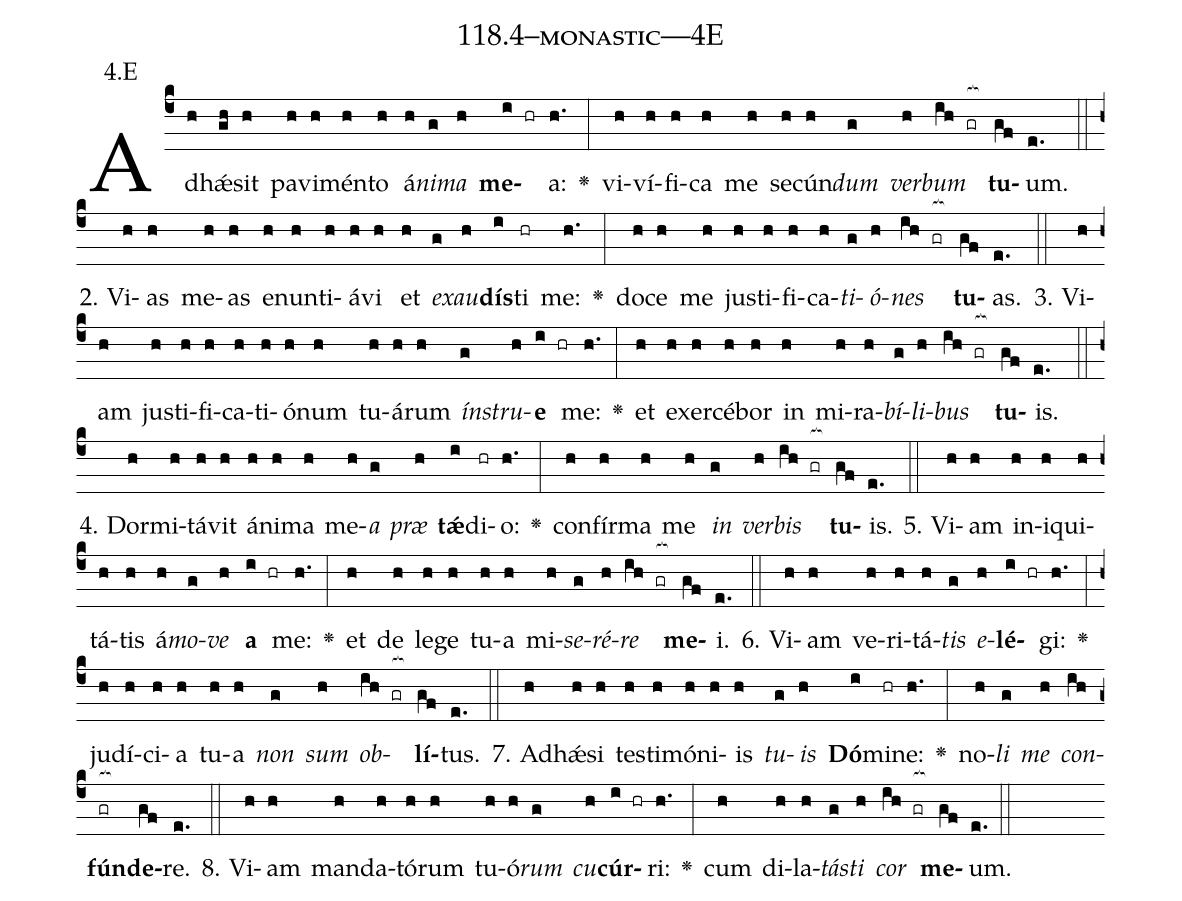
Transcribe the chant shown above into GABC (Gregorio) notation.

name: 118.4--monastic---4E;
annotation: 4.E;
%%
(c4)Ad(h)hǽ(gh)sit(h) pa(h)vi(h)mén(h)to(h) á(h)<i>ni</i>(g)<i>ma</i>(h) <b>me</b>(i hr)a:(h.) <v>\greheightstar</v>(:) vi(h)ví(h)fi(h)ca(h) me(h) se(h)cún(h)<i>dum</i>(g) <i>ver</i>(h)<i>bum</i>(ih gr[ocb:1{]) <b>tu</b>(gf[ocb:0}])um.(e.) (::)
2. Vi(h)as(h) me(h)as(h) e(h)nun(h)ti(h)á(h)vi(h) et(h) <i>ex</i>(g)<i>au</i>(h)<b>dís</b>(i)ti(hr) me:(h.) <v>\greheightstar</v>(:) do(h)ce(h) me(h) jus(h)ti(h)fi(h)ca(h)<i>ti</i>(g)<i>ó</i>(h)<i>nes</i>(ih gr[ocb:1{]) <b>tu</b>(gf[ocb:0}])as.(e.) (::)
3. Vi(h)am(h) jus(h)ti(h)fi(h)ca(h)ti(h)ó(h)num(h) tu(h)á(h)rum(h) <i>ín</i>(g)<i>stru</i>(h)<b>e</b>(i hr) me:(h.) <v>\greheightstar</v>(:) et(h) ex(h)er(h)cé(h)bor(h) in(h) mi(h)ra(h)<i>bí</i>(g)<i>li</i>(h)<i>bus</i>(ih gr[ocb:1{]) <b>tu</b>(gf[ocb:0}])is.(e.) (::)
4. Dor(h)mi(h)tá(h)vit(h) á(h)ni(h)ma(h) me(h)<i>a</i>(g) <i>præ</i>(h) <b>tǽ</b>(i)di(hr)o:(h.) <v>\greheightstar</v>(:) con(h)fír(h)ma(h) me(h) <i>in</i>(g) <i>ver</i>(h)<i>bis</i>(ih gr[ocb:1{]) <b>tu</b>(gf[ocb:0}])is.(e.) (::)
5. Vi(h)am(h) in(h)i(h)qui(h)tá(h)tis(h) á(h)<i>mo</i>(g)<i>ve</i>(h) <b>a</b>(i hr) me:(h.) <v>\greheightstar</v>(:) et(h) de(h) le(h)ge(h) tu(h)a(h) mi(h)<i>se</i>(g)<i>ré</i>(h)<i>re</i>(ih gr[ocb:1{]) <b>me</b>(gf[ocb:0}])i.(e.) (::)
6. Vi(h)am(h) ve(h)ri(h)tá(h)<i>tis</i>(g) <i>e</i>(h)<b>lé</b>(i hr)gi:(h.) <v>\greheightstar</v>(:) ju(h)dí(h)ci(h)a(h) tu(h)a(h) <i>non</i>(g) <i>sum</i>(h) <i>ob</i>(ih gr[ocb:1{])<b>lí</b>(gf[ocb:0}])tus.(e.) (::)
7. Ad(h)hǽ(h)si(h) tes(h)ti(h)mó(h)ni(h)is(h) <i>tu</i>(g)<i>is</i>(h) <b>Dó</b>(i)mi(hr)ne:(h.) <v>\greheightstar</v>(:) no(h)<i>li</i>(g) <i>me</i>(h) <i>con</i>(ih)<b>fún</b>(gr[ocb:1{])<b>de</b>(gf[ocb:0}])re.(e.) (::)
8. Vi(h)am(h) man(h)da(h)tó(h)rum(h) tu(h)ó(h)<i>rum</i>(g) <i>cu</i>(h)<b>cúr</b>(i hr)ri:(h.) <v>\greheightstar</v>(:) cum(h) di(h)la(h)<i>tás</i>(g)<i>ti</i>(h) <i>cor</i>(ih gr[ocb:1{]) <b>me</b>(gf[ocb:0}])um.(e.) (::)
